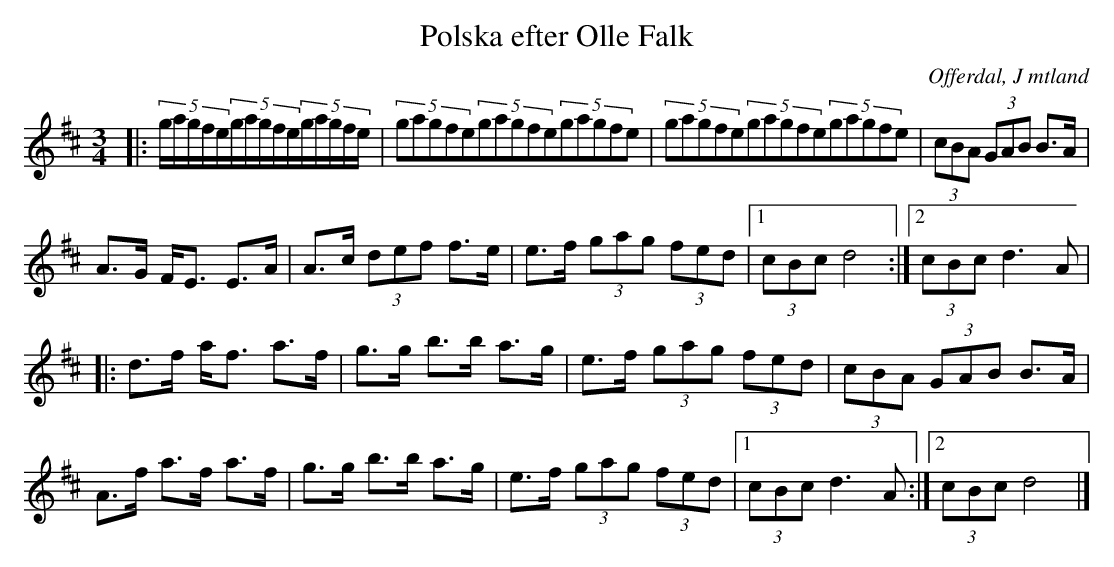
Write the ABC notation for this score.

X:1
T:Polska efter Olle Falk
O:Offerdal, J mtland
M:3/4
L:2/8
K:D
|: (5:4 g/a/g/f/e/(5g/a/g/f/e/(5g/a/g/f/e/ | (5gagfe(5gagfe(5gagfe | (5gagfe(5gagfe(5gagfe | (3cBA (3GAB B>A |
A>G F<E E>A | A>c (3def f>e | e>f (3gag (3fed |1 (3cBc d4 :|2 (3cBc d3 A |
|:d>f a<f a>f | g>g b>b a>g | e>f (3gag (3fed | (3cBA (3GAB B>A |
A>f a>f a>f | g>g b>b a>g | e>f (3gag (3fed |1 (3cBc d3 A :|2 (3cBc d4 |]
